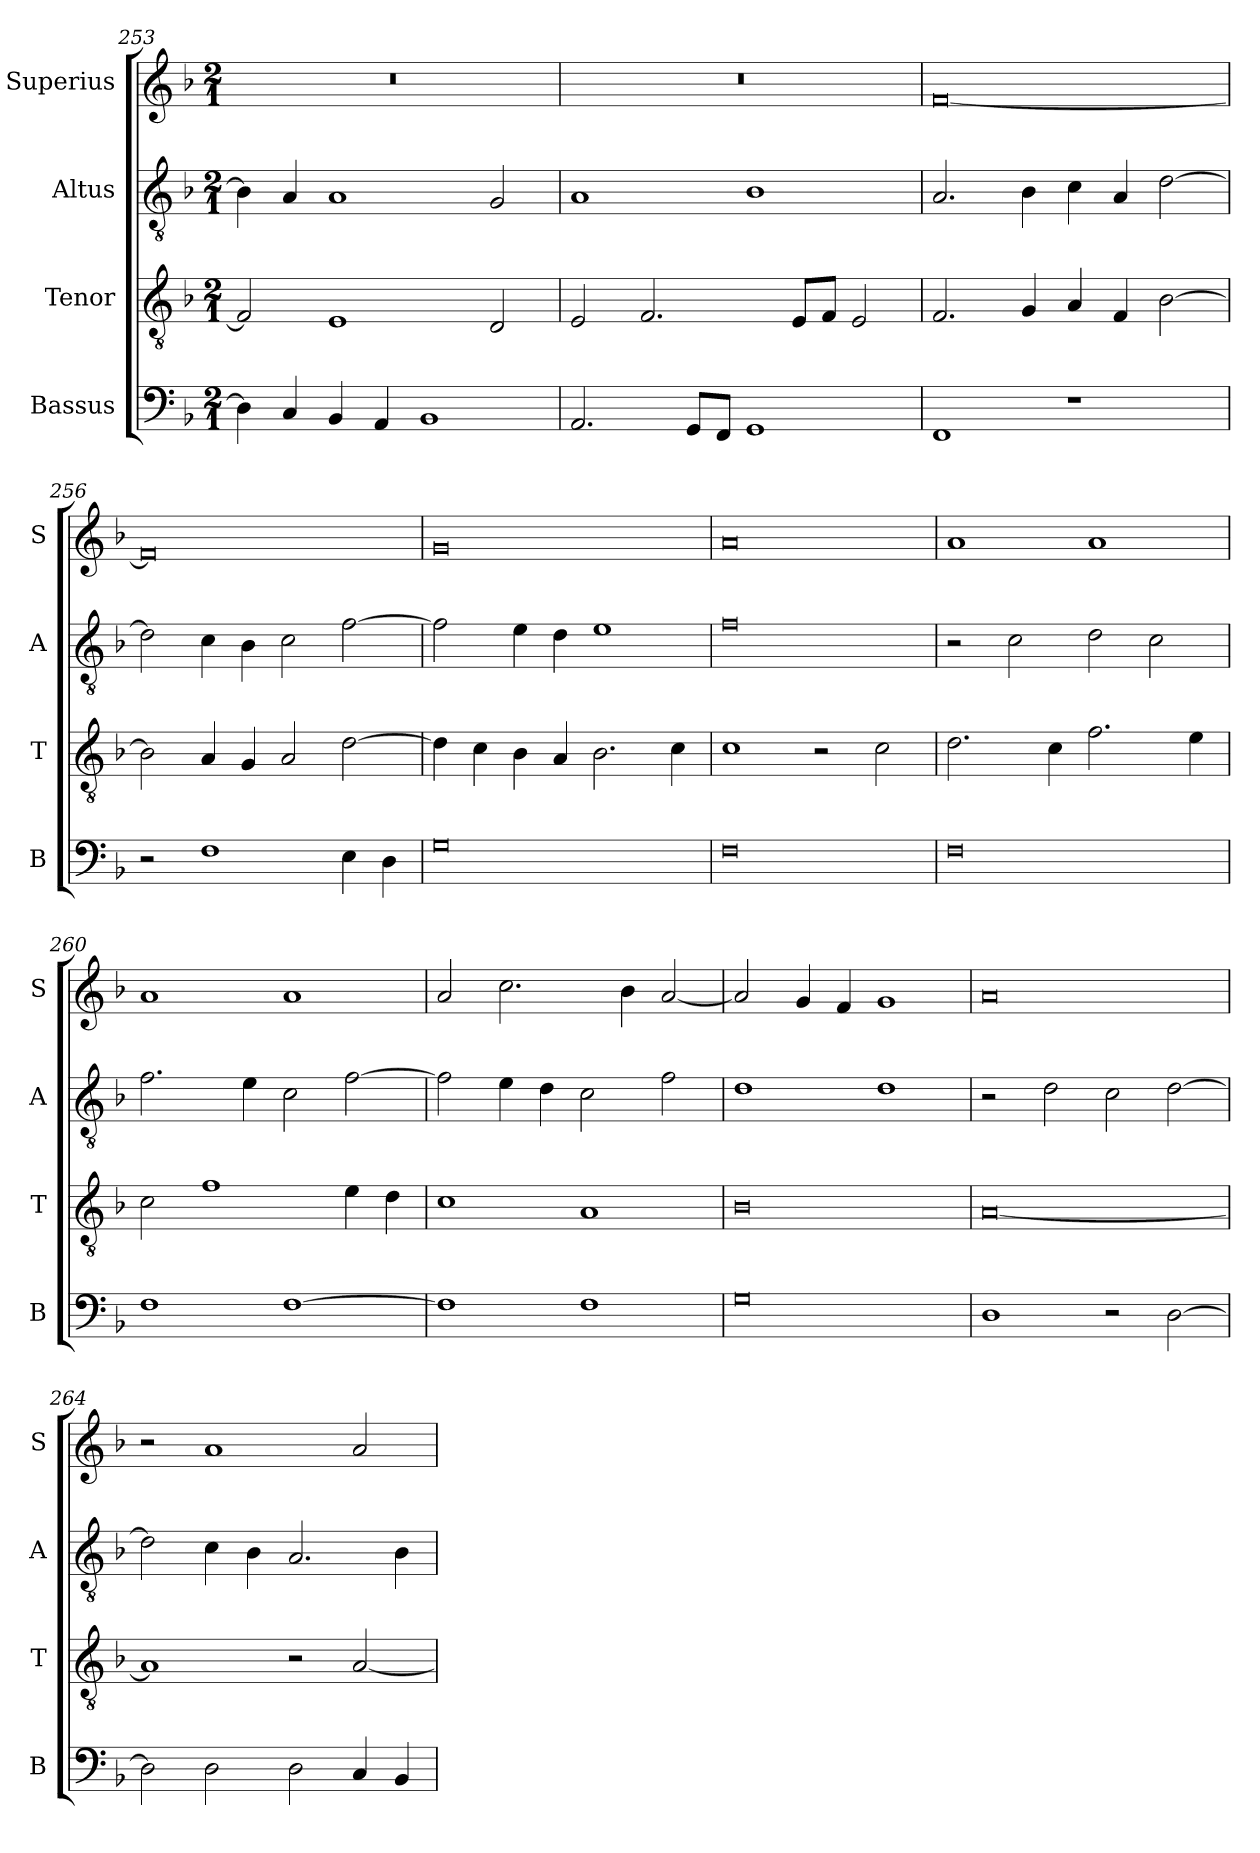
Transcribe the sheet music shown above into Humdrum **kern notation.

**kern	**kern	**kern	**kern
*part4	*part3	*part2	*part1
*staff4	*staff3	*staff2	*staff1
*I"Bassus	*I"Tenor	*I"Altus	*I"Superius
*I'B	*I'T	*I'A	*I'S
*clefF4	*clefGv2	*clefGv2	*clefG2
*k[b-]	*k[b-]	*k[b-]	*k[b-]
*M2/1	*M2/1	*M2/1	*M2/1
=253	=253	=253	=253
4D\]	2F/]	4B-\]	0r
4C/	.	4A/	.
4BB-/	1E	1A	.
4AA/	.	.	.
1BB-	.	.	.
.	2D/	2G/	.
=254	=254	=254	=254
2.AA/	2E/	1A	0r
.	2.F/	.	.
8GG/L	.	.	.
8FF/J	.	.	.
1GG	.	1B-	.
.	8E/L	.	.
.	8F/J	.	.
.	2E/	.	.
=255	=255	=255	=255
1FF	2.F/	2.A/	[0f
.	4G/	4B-\	.
1r	4A/	4c\	.
.	4F/	4A/	.
.	[2B-\	[2d\	.
=256	=256	=256	=256
2r	2B-\]	2d\]	0f]
1F	4A/	4c\	.
.	4G/	4B-\	.
.	2A/	2c\	.
4E\	[2d\	[2f\	.
4D\	.	.	.
=257	=257	=257	=257
0G	4d\]	2f\]	0g
.	4c\	.	.
.	4B-\	4e\	.
.	4A/	4d\	.
.	2.B-\	1e	.
.	4c\	.	.
=258	=258	=258	=258
0F	1c	0f	0a
.	2r	.	.
.	2c\	.	.
=259	=259	=259	=259
0F	2.d\	2r	1a
.	.	2c\	.
.	4c\	.	.
.	2.f\	2d\	1a
.	.	2c\	.
.	4e\	.	.
=260	=260	=260	=260
1F	2c\	2.f\	1a
.	1f	.	.
.	.	4e\	.
[1F	.	2c\	1a
.	4e\	[2f\	.
.	4d\	.	.
=261	=261	=261	=261
1F]	1c	2f\]	2a/
.	.	4e\	2.cc\
.	.	4d\	.
1F	1A	2c\	.
.	.	.	4b-\
.	.	2f\	[2a/
=262	=262	=262	=262
0G	0B-	1d	2a/]
.	.	.	4g/
.	.	.	4f/
.	.	1d	1g
=263	=263	=263	=263
1D	[0A	2r	0a
.	.	2d\	.
2r	.	2c\	.
[2D\	.	[2d\	.
=264	=264	=264	=264
2D\]	1A]	2d\]	2r
2D\	.	4c\	1a
.	.	4B-\	.
2D\	2r	2.A/	.
4C/	[2A/	.	2a/
4BB-/	.	4B-\	.
=	=	=	=
*-	*-	*-	*-
